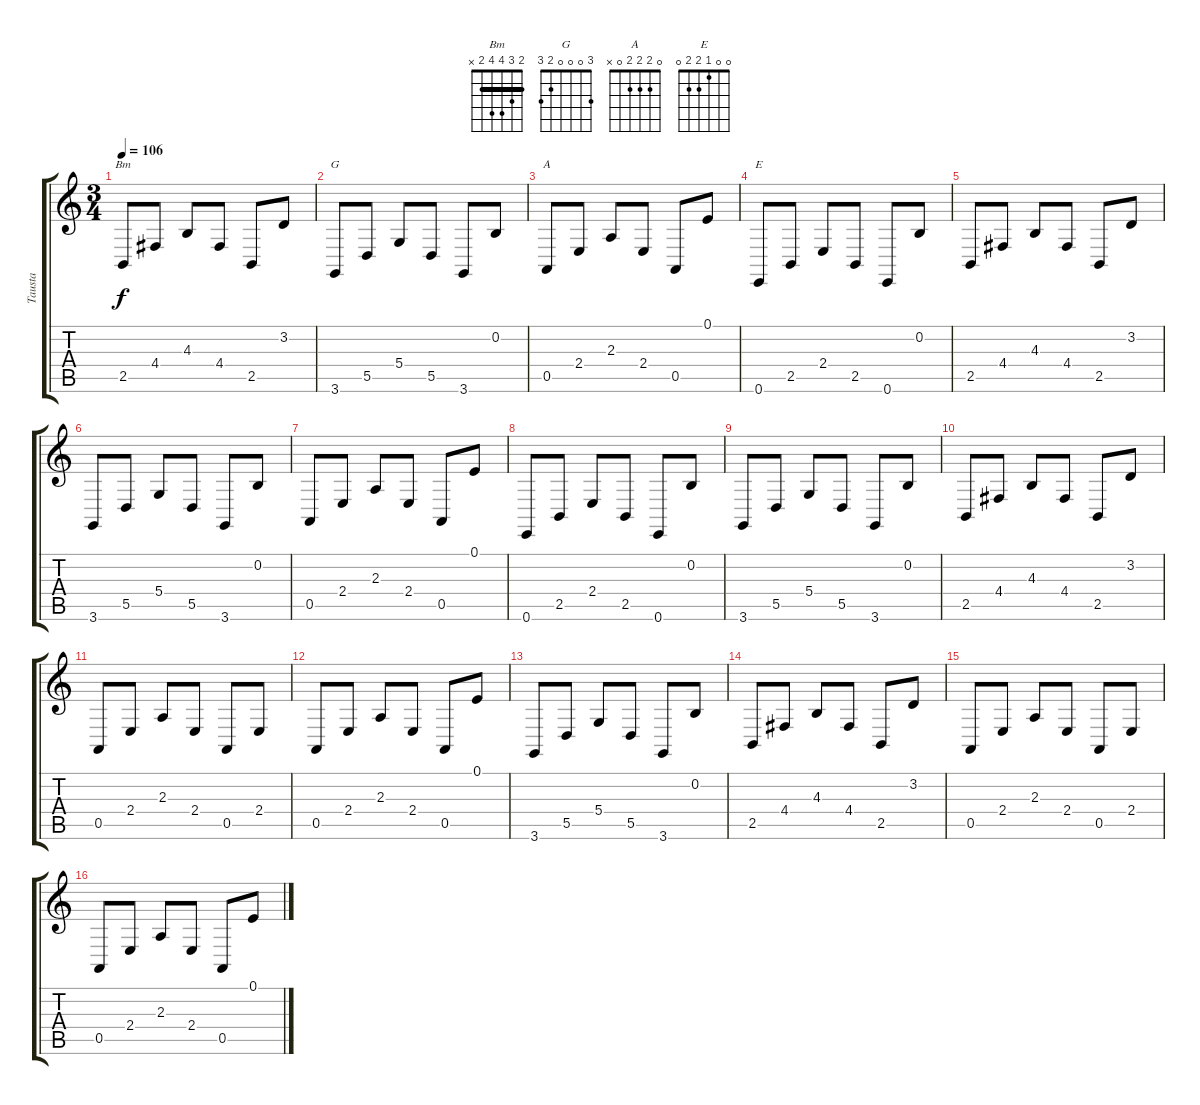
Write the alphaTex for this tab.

\track ("Tausta" "Tausta") {instrument acousticgrandpiano}
\staff {score tabs}
\tuning (E4 B3 G3 D3 A2 E2) {hide}
\chord ("Bm" 2 3 4 4 2 x) {barre 2}
\chord ("G" 3 0 0 0 2 3)
\chord ("A" 0 2 2 2 0 x)
\chord ("E" 0 0 1 2 2 0)
\ts (3 4)
\tempo 106
\clef g2
\ks c
2.5.8{ch "Bm" dy f} 4.4.8 4.3.8 4.4.8 2.5.8 3.2.8 |
3.6.8{ch "G"} 5.5.8 5.4.8 5.5.8 3.6.8 0.2.8 |
0.5.8{ch "A"} 2.4.8 2.3.8 2.4.8 0.5.8 0.1.8 |
0.6.8{ch "E"} 2.5.8 2.4.8 2.5.8 0.6.8 0.2.8 |
2.5.8 4.4.8 4.3.8 4.4.8 2.5.8 3.2.8 |
3.6.8 5.5.8 5.4.8 5.5.8 3.6.8 0.2.8 |
0.5.8 2.4.8 2.3.8 2.4.8 0.5.8 0.1.8 |
0.6.8 2.5.8 2.4.8 2.5.8 0.6.8 0.2.8 |
3.6.8 5.5.8 5.4.8 5.5.8 3.6.8 0.2.8 |
2.5.8 4.4.8 4.3.8 4.4.8 2.5.8 3.2.8 |
0.5.8 2.4.8 2.3.8 2.4.8 0.5.8 2.4.8 |
0.5.8 2.4.8 2.3.8 2.4.8 0.5.8 0.1.8 |
3.6.8 5.5.8 5.4.8 5.5.8 3.6.8 0.2.8 |
2.5.8 4.4.8 4.3.8 4.4.8 2.5.8 3.2.8 |
0.5.8 2.4.8 2.3.8 2.4.8 0.5.8 2.4.8 |
0.5.8 2.4.8 2.3.8 2.4.8 0.5.8 0.1.8
